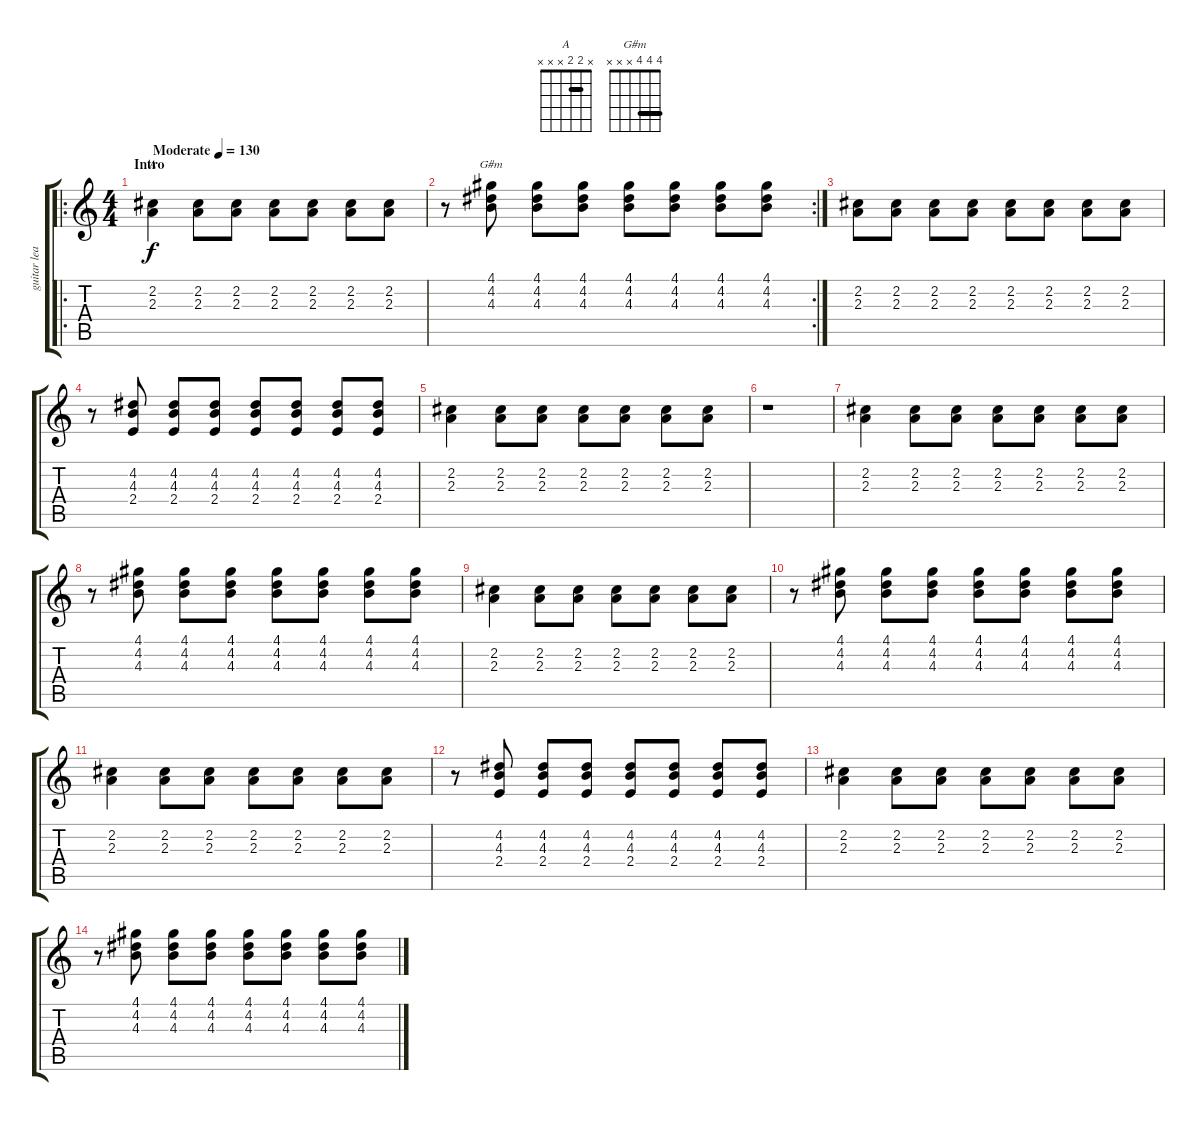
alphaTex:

\track ("guitar lead" "guitar lea") {instrument acousticguitarnylon}
\staff {score tabs}
\tuning (E4 B3 G3 D3 A2 E2) {hide}
\chord ("A" x 2 2 x x x) {barre 2}
\chord ("G#m" 4 4 4 x x x) {barre 4}
\ro
\ts (4 4)
\section ("" "Intro")
\tempo (130 "Moderate")
\clef g2
\ks c
(2.2 2.3).4{ch "A" dy f instrument shamisen} (2.2 2.3).8 (2.2 2.3).8 (2.2 2.3).8 (2.2 2.3).8 (2.2 2.3).8 (2.2 2.3).8 |
\rc 2
r.8 (4.1 4.2 4.3).8{ch "G#m"} (4.1 4.2 4.3).8 (4.1 4.2 4.3).8 (4.1 4.2 4.3).8 (4.1 4.2 4.3).8 (4.1 4.2 4.3).8 (4.1 4.2 4.3).8 |
(2.2 2.3).8{instrument acousticguitarnylon} (2.2 2.3).8 (2.2 2.3).8 (2.2 2.3).8 (2.2 2.3).8 (2.2 2.3).8 (2.2 2.3).8 (2.2 2.3).8 |
r.8 (4.2 4.3 2.4).8 (4.2 4.3 2.4).8 (4.2 4.3 2.4).8 (4.2 4.3 2.4).8 (4.2 4.3 2.4).8 (4.2 4.3 2.4).8 (4.2 4.3 2.4).8 |
(2.2 2.3).4 (2.2 2.3).8 (2.2 2.3).8 (2.2 2.3).8 (2.2 2.3).8 (2.2 2.3).8 (2.2 2.3).8 |
r.1 |
(2.2 2.3).4 (2.2 2.3).8 (2.2 2.3).8 (2.2 2.3).8 (2.2 2.3).8 (2.2 2.3).8 (2.2 2.3).8 |
r.8 (4.1 4.2 4.3).8 (4.1 4.2 4.3).8 (4.1 4.2 4.3).8 (4.1 4.2 4.3).8 (4.1 4.2 4.3).8 (4.1 4.2 4.3).8 (4.1 4.2 4.3).8 |
(2.2 2.3).4 (2.2 2.3).8 (2.2 2.3).8 (2.2 2.3).8 (2.2 2.3).8 (2.2 2.3).8 (2.2 2.3).8 |
r.8 (4.1 4.2 4.3).8 (4.1 4.2 4.3).8 (4.1 4.2 4.3).8 (4.1 4.2 4.3).8 (4.1 4.2 4.3).8 (4.1 4.2 4.3).8 (4.1 4.2 4.3).8 |
(2.2 2.3).4 (2.2 2.3).8 (2.2 2.3).8 (2.2 2.3).8 (2.2 2.3).8 (2.2 2.3).8 (2.2 2.3).8 |
r.8 (4.2 4.3 2.4).8 (4.2 4.3 2.4).8 (4.2 4.3 2.4).8 (4.2 4.3 2.4).8 (4.2 4.3 2.4).8 (4.2 4.3 2.4).8 (4.2 4.3 2.4).8 |
(2.2 2.3).4 (2.2 2.3).8 (2.2 2.3).8 (2.2 2.3).8 (2.2 2.3).8 (2.2 2.3).8 (2.2 2.3).8 |
r.8 (4.1 4.2 4.3).8 (4.1 4.2 4.3).8 (4.1 4.2 4.3).8 (4.1 4.2 4.3).8 (4.1 4.2 4.3).8 (4.1 4.2 4.3).8 (4.1 4.2 4.3).8
